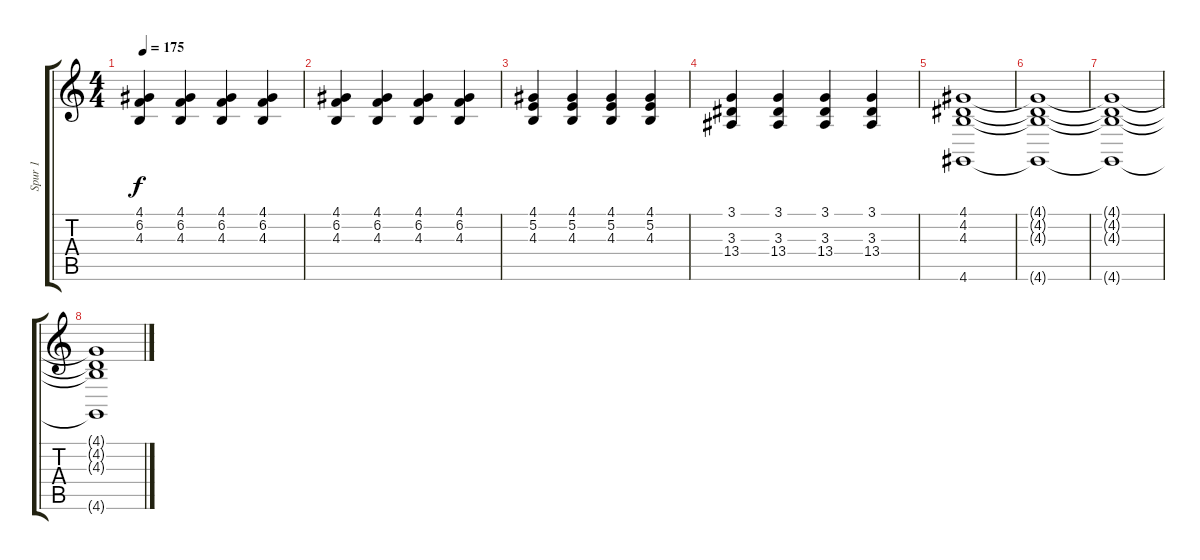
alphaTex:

\track ("Spur 1" "Spur 1") {instrument lead1square}
\staff {score tabs}
\tuning (E4 B3 G3 D3 A2 E2) {hide}
\ts (4 4)
\tempo 175
\clef g2
\ks c
(4.1 6.2 4.3).4{dy f} (4.1 6.2 4.3).4 (4.1 6.2 4.3).4 (4.1 6.2 4.3).4 |
(4.1 6.2 4.3).4 (4.1 6.2 4.3).4 (4.1 6.2 4.3).4 (4.1 6.2 4.3).4 |
(4.1 5.2 4.3).4 (4.1 5.2 4.3).4 (4.1 5.2 4.3).4 (4.1 5.2 4.3).4 |
(3.1 3.3 13.4).4 (3.1 3.3 13.4).4 (3.1 3.3 13.4).4 (3.1 3.3 13.4).4 |
(4.1 4.2 4.3 4.6).1 |
(4.1{t} 4.2{t} 4.3{t} 4.6{t}).1 |
(4.1{t} 4.2{t} 4.3{t} 4.6{t}).1 |
(4.1{t} 4.2{t} 4.3{t} 4.6{t}).1
